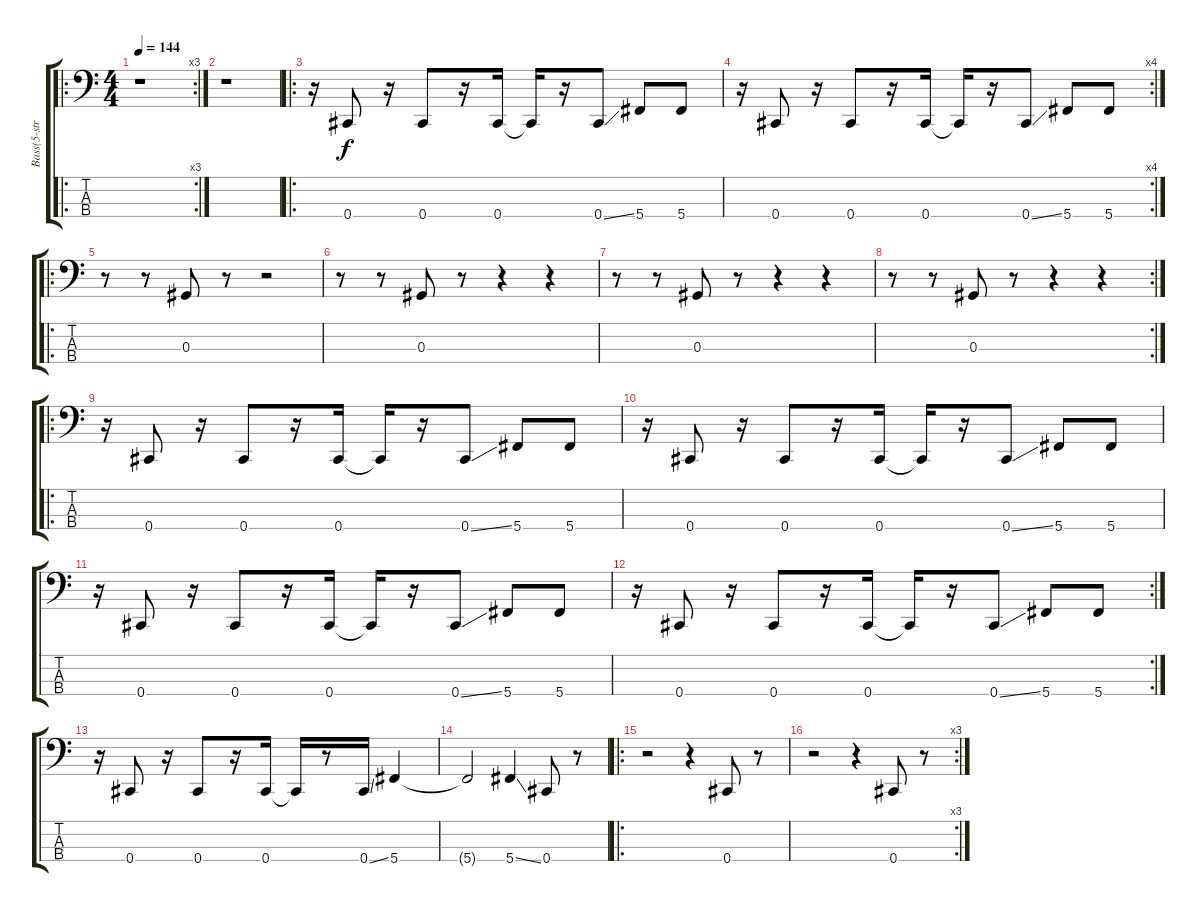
\track ("Bass(5-string arr. for 4)" "Bass(5-str") {instrument electricbasspick}
\staff {score tabs}
\tuning (Gb2 Db2 Ab1 Db1) {hide}
\ro
\rc 3
\ts (4 4)
\tempo 144
\clef f4
\ks c
r.1{dy f instrument electricbasspick} |
r.1 |
\ro
r.16 0.4.8 r.16 0.4.8 r.16 0.4.16 0.4{t}.16 r.16 0.4{ss}.8 5.4.8 5.4.8 |
\rc 4
r.16 0.4.8 r.16 0.4.8 r.16 0.4.16 0.4{t}.16 r.16 0.4{ss}.8 5.4.8 5.4.8 |
\ro
r.8 r.8 0.3.8 r.8 r.2 |
r.8 r.8 0.3.8 r.8 r.4 r.4 |
r.8 r.8 0.3.8 r.8 r.4 r.4 |
\rc 2
r.8 r.8 0.3.8 r.8 r.4 r.4 |
\ro
r.16 0.4.8 r.16 0.4.8 r.16 0.4.16 0.4{t}.16 r.16 0.4{ss}.8 5.4.8 5.4.8 |
r.16 0.4.8 r.16 0.4.8 r.16 0.4.16 0.4{t}.16 r.16 0.4{ss}.8 5.4.8 5.4.8 |
r.16 0.4.8 r.16 0.4.8 r.16 0.4.16 0.4{t}.16 r.16 0.4{ss}.8 5.4.8 5.4.8 |
\rc 2
r.16 0.4.8 r.16 0.4.8 r.16 0.4.16 0.4{t}.16 r.16 0.4{ss}.8 5.4.8 5.4.8 |
r.16 0.4.8 r.16 0.4.8 r.16 0.4.16 0.4{t}.16 r.8 0.4{ss}.16 5.4.4 |
5.4{t}.2 5.4{ss}.4 0.4.8 r.8 |
\ro
r.2 r.4 0.4.8 r.8 |
\rc 3
r.2 r.4 0.4.8 r.8
